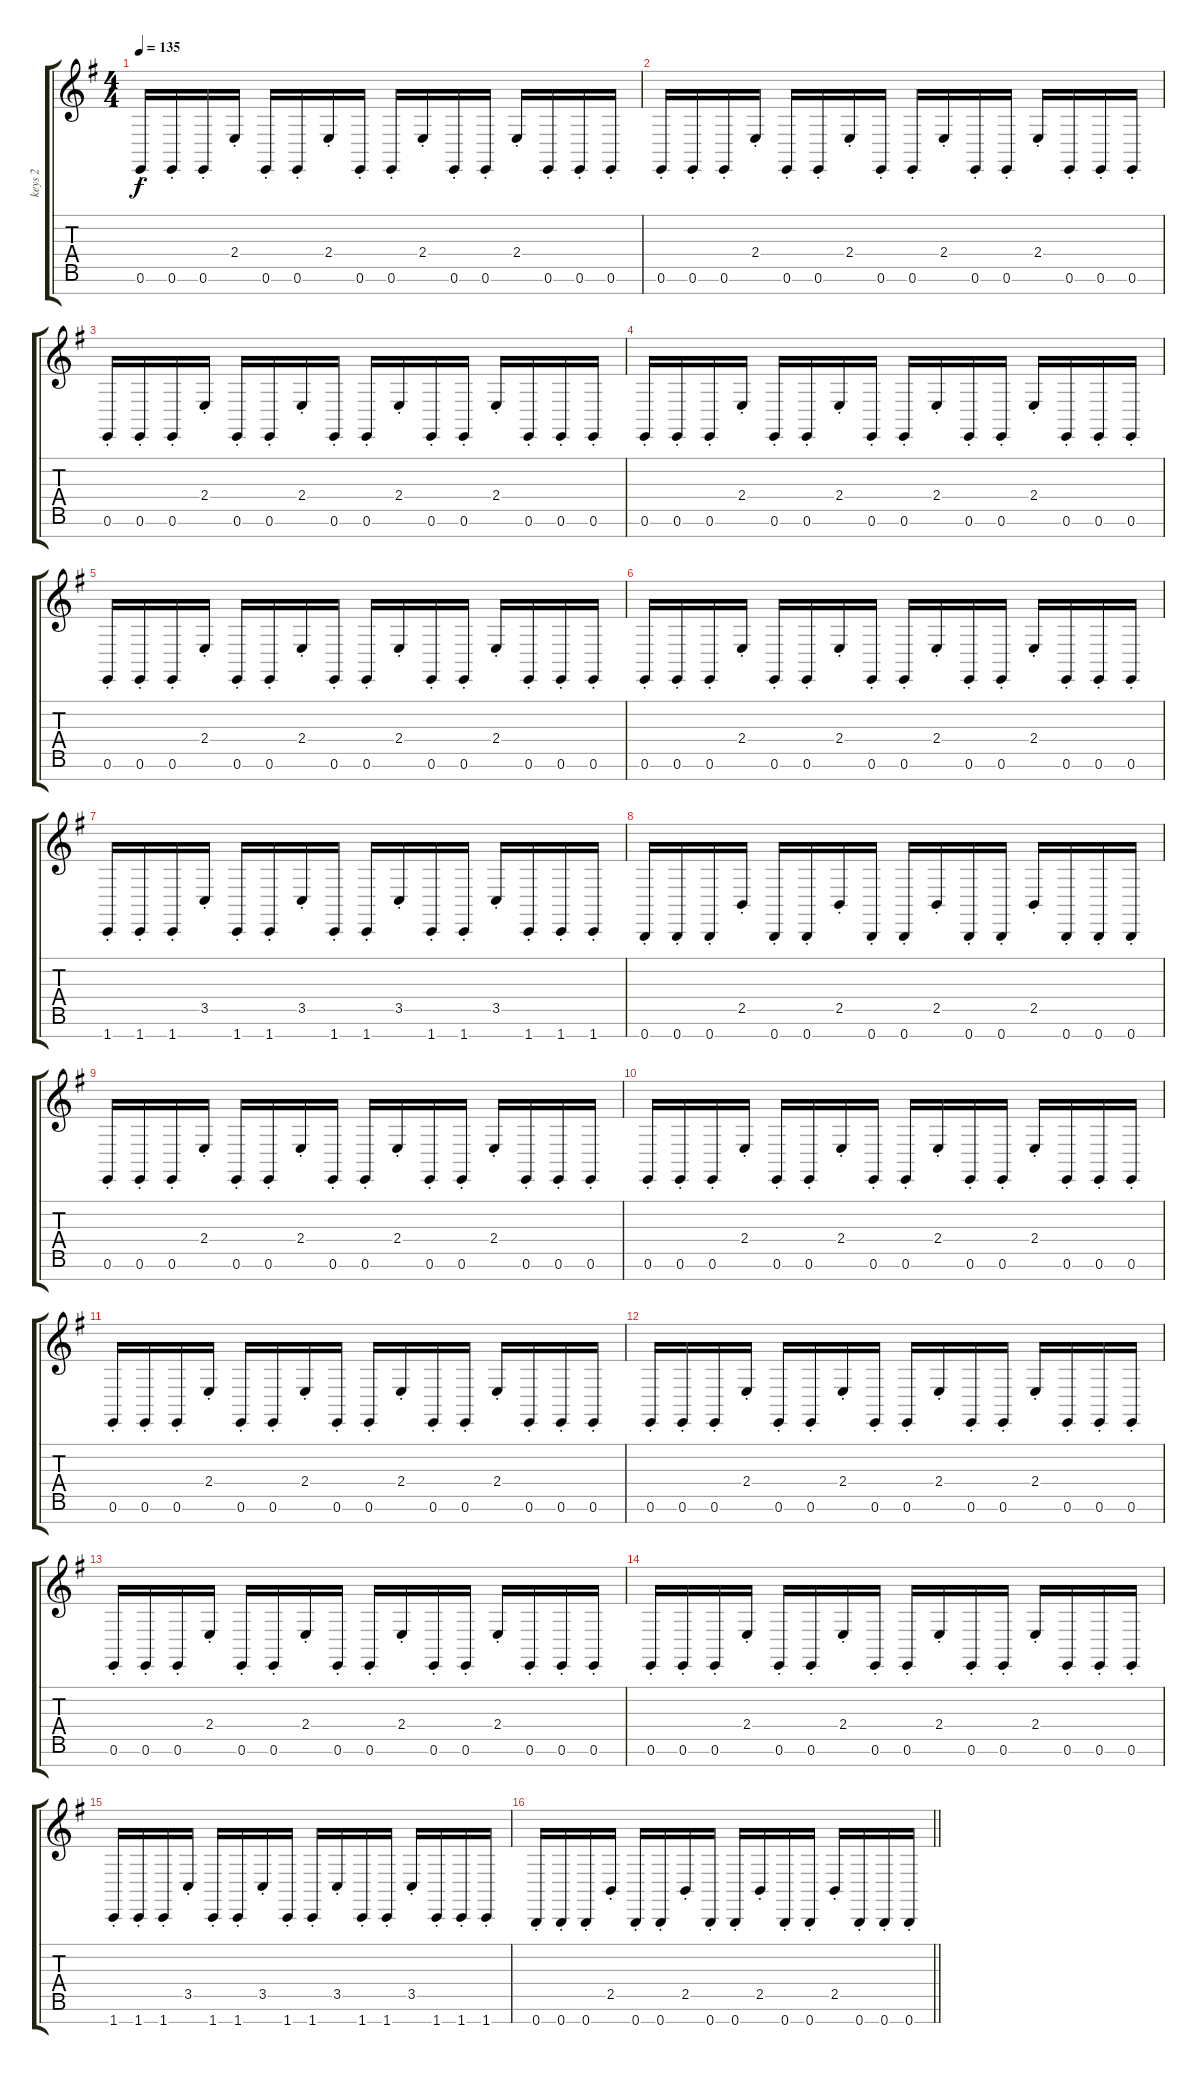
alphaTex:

\track ("keys 2" "keys 2") {instrument lead2sawtooth}
\staff {score tabs}
\tuning (E4 B3 G3 D3 A2 E2 B1) {hide}
\ts (4 4)
\tempo 135
\clef g2
\ks eminor
0.6{st}.16{dy f} 0.6{st}.16 0.6{st}.16 2.4{st}.16 0.6{st}.16 0.6{st}.16 2.4{st}.16 0.6{st}.16 0.6{st}.16 2.4{st}.16 0.6{st}.16 0.6{st}.16 2.4{st}.16 0.6{st}.16 0.6{st}.16 0.6{st}.16 |
0.6{st}.16 0.6{st}.16 0.6{st}.16 2.4{st}.16 0.6{st}.16 0.6{st}.16 2.4{st}.16 0.6{st}.16 0.6{st}.16 2.4{st}.16 0.6{st}.16 0.6{st}.16 2.4{st}.16 0.6{st}.16 0.6{st}.16 0.6{st}.16 |
0.6{st}.16 0.6{st}.16 0.6{st}.16 2.4{st}.16 0.6{st}.16 0.6{st}.16 2.4{st}.16 0.6{st}.16 0.6{st}.16 2.4{st}.16 0.6{st}.16 0.6{st}.16 2.4{st}.16 0.6{st}.16 0.6{st}.16 0.6{st}.16 |
0.6{st}.16 0.6{st}.16 0.6{st}.16 2.4{st}.16 0.6{st}.16 0.6{st}.16 2.4{st}.16 0.6{st}.16 0.6{st}.16 2.4{st}.16 0.6{st}.16 0.6{st}.16 2.4{st}.16 0.6{st}.16 0.6{st}.16 0.6{st}.16 |
0.6{st}.16 0.6{st}.16 0.6{st}.16 2.4{st}.16 0.6{st}.16 0.6{st}.16 2.4{st}.16 0.6{st}.16 0.6{st}.16 2.4{st}.16 0.6{st}.16 0.6{st}.16 2.4{st}.16 0.6{st}.16 0.6{st}.16 0.6{st}.16 |
0.6{st}.16 0.6{st}.16 0.6{st}.16 2.4{st}.16 0.6{st}.16 0.6{st}.16 2.4{st}.16 0.6{st}.16 0.6{st}.16 2.4{st}.16 0.6{st}.16 0.6{st}.16 2.4{st}.16 0.6{st}.16 0.6{st}.16 0.6{st}.16 |
1.7{st}.16 1.7{st}.16 1.7{st}.16 3.5{st}.16 1.7{st}.16 1.7{st}.16 3.5{st}.16 1.7{st}.16 1.7{st}.16 3.5{st}.16 1.7{st}.16 1.7{st}.16 3.5{st}.16 1.7{st}.16 1.7{st}.16 1.7{st}.16 |
0.7{st}.16 0.7{st}.16 0.7{st}.16 2.5{st}.16 0.7{st}.16 0.7{st}.16 2.5{st}.16 0.7{st}.16 0.7{st}.16 2.5{st}.16 0.7{st}.16 0.7{st}.16 2.5{st}.16 0.7{st}.16 0.7{st}.16 0.7{st}.16 |
0.6{st}.16 0.6{st}.16 0.6{st}.16 2.4{st}.16 0.6{st}.16 0.6{st}.16 2.4{st}.16 0.6{st}.16 0.6{st}.16 2.4{st}.16 0.6{st}.16 0.6{st}.16 2.4{st}.16 0.6{st}.16 0.6{st}.16 0.6{st}.16 |
0.6{st}.16 0.6{st}.16 0.6{st}.16 2.4{st}.16 0.6{st}.16 0.6{st}.16 2.4{st}.16 0.6{st}.16 0.6{st}.16 2.4{st}.16 0.6{st}.16 0.6{st}.16 2.4{st}.16 0.6{st}.16 0.6{st}.16 0.6{st}.16 |
0.6{st}.16 0.6{st}.16 0.6{st}.16 2.4{st}.16 0.6{st}.16 0.6{st}.16 2.4{st}.16 0.6{st}.16 0.6{st}.16 2.4{st}.16 0.6{st}.16 0.6{st}.16 2.4{st}.16 0.6{st}.16 0.6{st}.16 0.6{st}.16 |
0.6{st}.16 0.6{st}.16 0.6{st}.16 2.4{st}.16 0.6{st}.16 0.6{st}.16 2.4{st}.16 0.6{st}.16 0.6{st}.16 2.4{st}.16 0.6{st}.16 0.6{st}.16 2.4{st}.16 0.6{st}.16 0.6{st}.16 0.6{st}.16 |
0.6{st}.16 0.6{st}.16 0.6{st}.16 2.4{st}.16 0.6{st}.16 0.6{st}.16 2.4{st}.16 0.6{st}.16 0.6{st}.16 2.4{st}.16 0.6{st}.16 0.6{st}.16 2.4{st}.16 0.6{st}.16 0.6{st}.16 0.6{st}.16 |
0.6{st}.16 0.6{st}.16 0.6{st}.16 2.4{st}.16 0.6{st}.16 0.6{st}.16 2.4{st}.16 0.6{st}.16 0.6{st}.16 2.4{st}.16 0.6{st}.16 0.6{st}.16 2.4{st}.16 0.6{st}.16 0.6{st}.16 0.6{st}.16 |
1.7{st}.16 1.7{st}.16 1.7{st}.16 3.5{st}.16 1.7{st}.16 1.7{st}.16 3.5{st}.16 1.7{st}.16 1.7{st}.16 3.5{st}.16 1.7{st}.16 1.7{st}.16 3.5{st}.16 1.7{st}.16 1.7{st}.16 1.7{st}.16 |
\barLineRight lightlight
0.7{st}.16 0.7{st}.16 0.7{st}.16 2.5{st}.16 0.7{st}.16 0.7{st}.16 2.5{st}.16 0.7{st}.16 0.7{st}.16 2.5{st}.16 0.7{st}.16 0.7{st}.16 2.5{st}.16 0.7{st}.16 0.7{st}.16 0.7{st}.16
